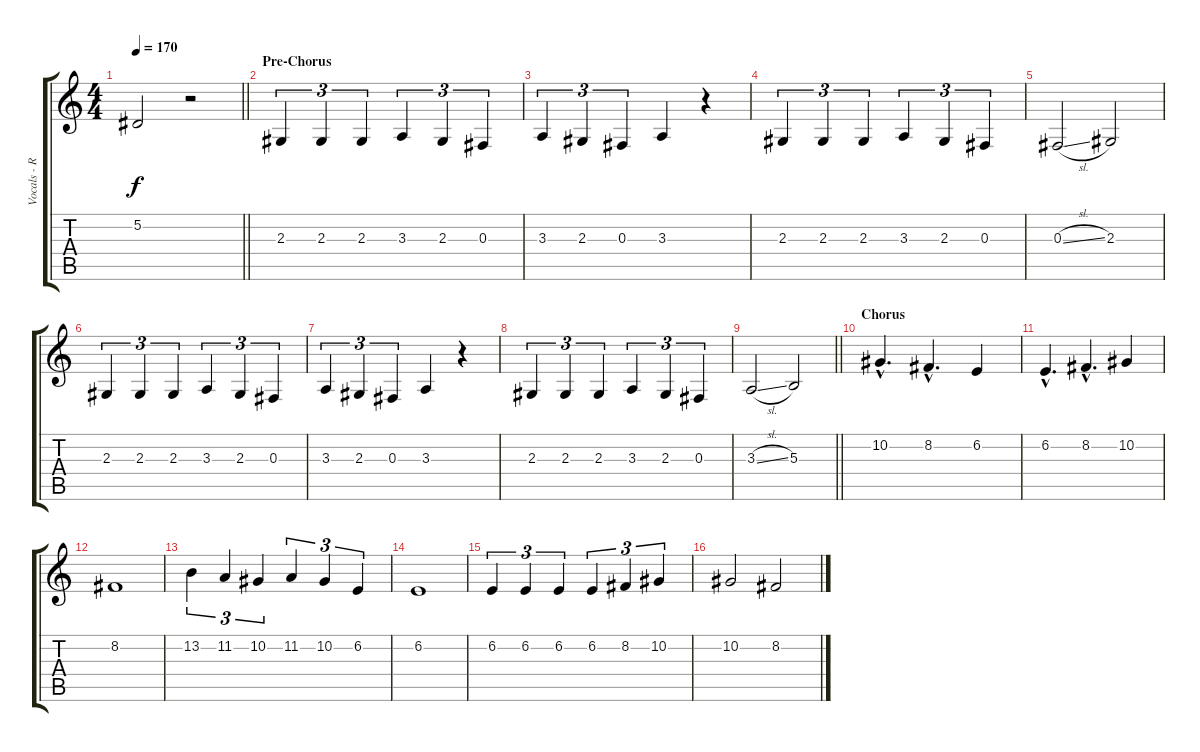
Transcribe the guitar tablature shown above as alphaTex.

\track ("Vocals - Roy Khan" "Vocals - R") {instrument lead2sawtooth}
\staff {score tabs}
\tuning (Eb4 Bb3 Gb3 Db3 Ab2 Eb2) {hide}
\ts (4 4)
\tempo 170
\clef g2
\barLineRight lightlight
\ks c
5.2.2{dy f} r.2 |
\section ("" "Pre-Chorus")
2.3.4{tu (3 2)} 2.3.4{tu (3 2)} 2.3.4{tu (3 2)} 3.3.4{tu (3 2)} 2.3.4{tu (3 2)} 0.3.4{tu (3 2)} |
3.3.4{tu (3 2)} 2.3.4{tu (3 2)} 0.3.4{tu (3 2)} 3.3.4 r.4 |
2.3.4{tu (3 2)} 2.3.4{tu (3 2)} 2.3.4{tu (3 2)} 3.3.4{tu (3 2)} 2.3.4{tu (3 2)} 0.3.4{tu (3 2)} |
0.3{sl}.2 2.3.2 |
2.3.4{tu (3 2)} 2.3.4{tu (3 2)} 2.3.4{tu (3 2)} 3.3.4{tu (3 2)} 2.3.4{tu (3 2)} 0.3.4{tu (3 2)} |
3.3.4{tu (3 2)} 2.3.4{tu (3 2)} 0.3.4{tu (3 2)} 3.3.4 r.4 |
2.3.4{tu (3 2)} 2.3.4{tu (3 2)} 2.3.4{tu (3 2)} 3.3.4{tu (3 2)} 2.3.4{tu (3 2)} 0.3.4{tu (3 2)} |
\barLineRight lightlight
3.3{sl}.2 5.3.2 |
\section ("" "Chorus")
10.2{hac}.4{d} 8.2{hac}.4{d} 6.2.4 |
6.2{hac}.4{d} 8.2{hac}.4{d} 10.2.4 |
8.2.1 |
13.2.4{tu (3 2)} 11.2.4{tu (3 2)} 10.2.4{tu (3 2)} 11.2.4{tu (3 2)} 10.2.4{tu (3 2)} 6.2.4{tu (3 2)} |
6.2.1 |
6.2.4{tu (3 2)} 6.2.4{tu (3 2)} 6.2.4{tu (3 2)} 6.2.4{tu (3 2)} 8.2.4{tu (3 2)} 10.2.4{tu (3 2)} |
10.2.2 8.2.2
